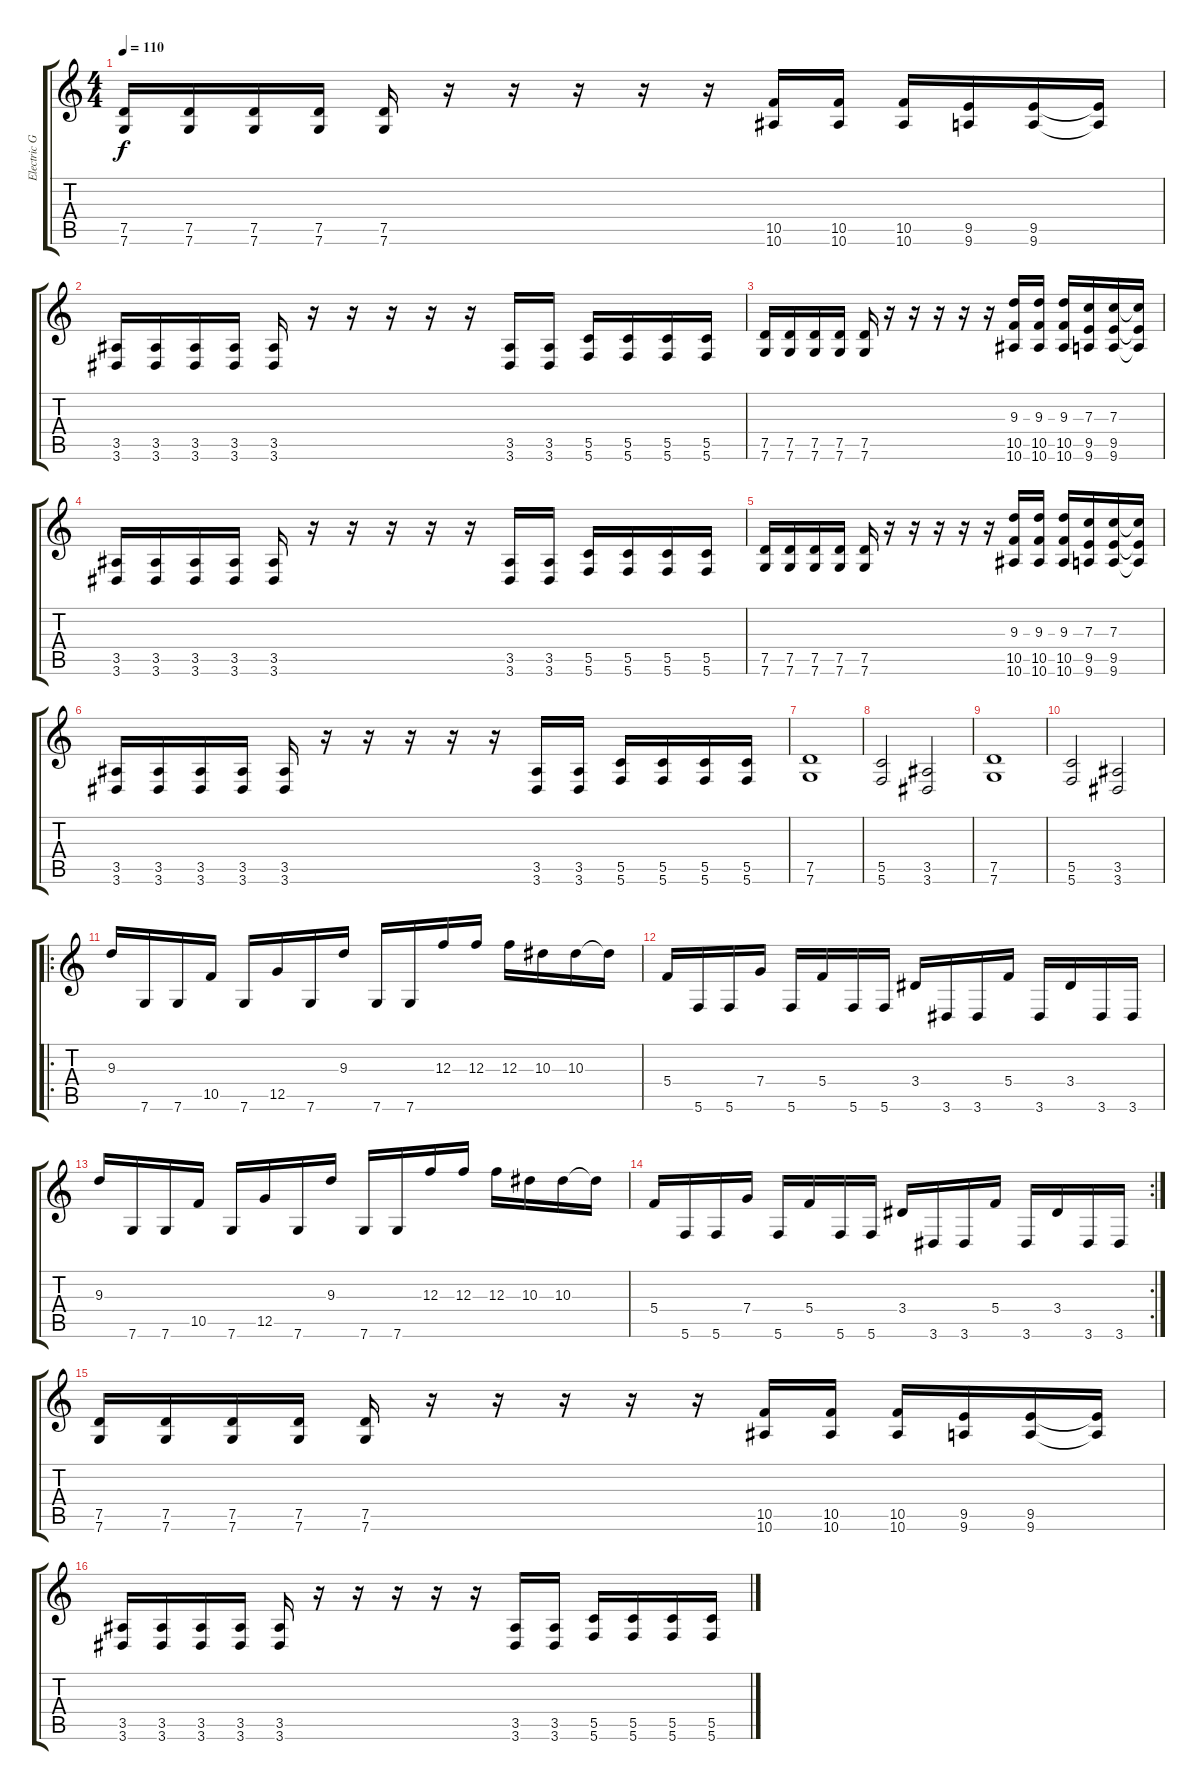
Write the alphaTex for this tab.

\track ("Electric Guitar" "Electric G") {instrument distortionguitar}
\staff {score tabs}
\tuning (D4 A3 F3 C3 G2 C2) {hide}
\ts (4 4)
\tempo 110
\clef g2
\ks c
(7.5 7.6).16{dy f} (7.5 7.6).16 (7.5 7.6).16 (7.5 7.6).16 (7.5 7.6).16 r.16 r.16 r.16 r.16 r.16 (10.5 10.6).16 (10.5 10.6).16 (10.5 10.6).16 (9.5 9.6).16 (9.5 9.6).16 (9.5{t} 9.6{t}).16 |
(3.5 3.6).16 (3.5 3.6).16 (3.5 3.6).16 (3.5 3.6).16 (3.5 3.6).16 r.16 r.16 r.16 r.16 r.16 (3.5 3.6).16 (3.5 3.6).16 (5.5 5.6).16 (5.5 5.6).16 (5.5 5.6).16 (5.5 5.6).16 |
(7.5 7.6).16 (7.5 7.6).16 (7.5 7.6).16 (7.5 7.6).16 (7.5 7.6).16 r.16 r.16 r.16 r.16 r.16 (9.3 10.5 10.6).16 (9.3 10.5 10.6).16 (9.3 10.5 10.6).16 (7.3 9.5 9.6).16 (7.3 9.5 9.6).16 (7.3{t} 9.5{t} 9.6{t}).16 |
(3.5 3.6).16 (3.5 3.6).16 (3.5 3.6).16 (3.5 3.6).16 (3.5 3.6).16 r.16 r.16 r.16 r.16 r.16 (3.5 3.6).16 (3.5 3.6).16 (5.5 5.6).16 (5.5 5.6).16 (5.5 5.6).16 (5.5 5.6).16 |
(7.5 7.6).16 (7.5 7.6).16 (7.5 7.6).16 (7.5 7.6).16 (7.5 7.6).16 r.16 r.16 r.16 r.16 r.16 (9.3 10.5 10.6).16 (9.3 10.5 10.6).16 (9.3 10.5 10.6).16 (7.3 9.5 9.6).16 (7.3 9.5 9.6).16 (7.3{t} 9.5{t} 9.6{t}).16 |
(3.5 3.6).16 (3.5 3.6).16 (3.5 3.6).16 (3.5 3.6).16 (3.5 3.6).16 r.16 r.16 r.16 r.16 r.16 (3.5 3.6).16 (3.5 3.6).16 (5.5 5.6).16 (5.5 5.6).16 (5.5 5.6).16 (5.5 5.6).16 |
(7.5 7.6).1 |
(5.5 5.6).2 (3.5 3.6).2 |
(7.5 7.6).1 |
(5.5 5.6).2 (3.5 3.6).2 |
\ro
9.3.16 7.6.16 7.6.16 10.5.16 7.6.16 12.5.16 7.6.16 9.3.16 7.6.16 7.6.16 12.3.16 12.3.16 12.3.16 10.3.16 10.3.16 10.3{t}.16 |
5.4.16 5.6.16 5.6.16 7.4.16 5.6.16 5.4.16 5.6.16 5.6.16 3.4.16 3.6.16 3.6.16 5.4.16 3.6.16 3.4.16 3.6.16 3.6.16 |
9.3.16 7.6.16 7.6.16 10.5.16 7.6.16 12.5.16 7.6.16 9.3.16 7.6.16 7.6.16 12.3.16 12.3.16 12.3.16 10.3.16 10.3.16 10.3{t}.16 |
\rc 2
5.4.16 5.6.16 5.6.16 7.4.16 5.6.16 5.4.16 5.6.16 5.6.16 3.4.16 3.6.16 3.6.16 5.4.16 3.6.16 3.4.16 3.6.16 3.6.16 |
(7.5 7.6).16 (7.5 7.6).16 (7.5 7.6).16 (7.5 7.6).16 (7.5 7.6).16 r.16 r.16 r.16 r.16 r.16 (10.5 10.6).16 (10.5 10.6).16 (10.5 10.6).16 (9.5 9.6).16 (9.5 9.6).16 (9.5{t} 9.6{t}).16 |
(3.5 3.6).16 (3.5 3.6).16 (3.5 3.6).16 (3.5 3.6).16 (3.5 3.6).16 r.16 r.16 r.16 r.16 r.16 (3.5 3.6).16 (3.5 3.6).16 (5.5 5.6).16 (5.5 5.6).16 (5.5 5.6).16 (5.5 5.6).16
